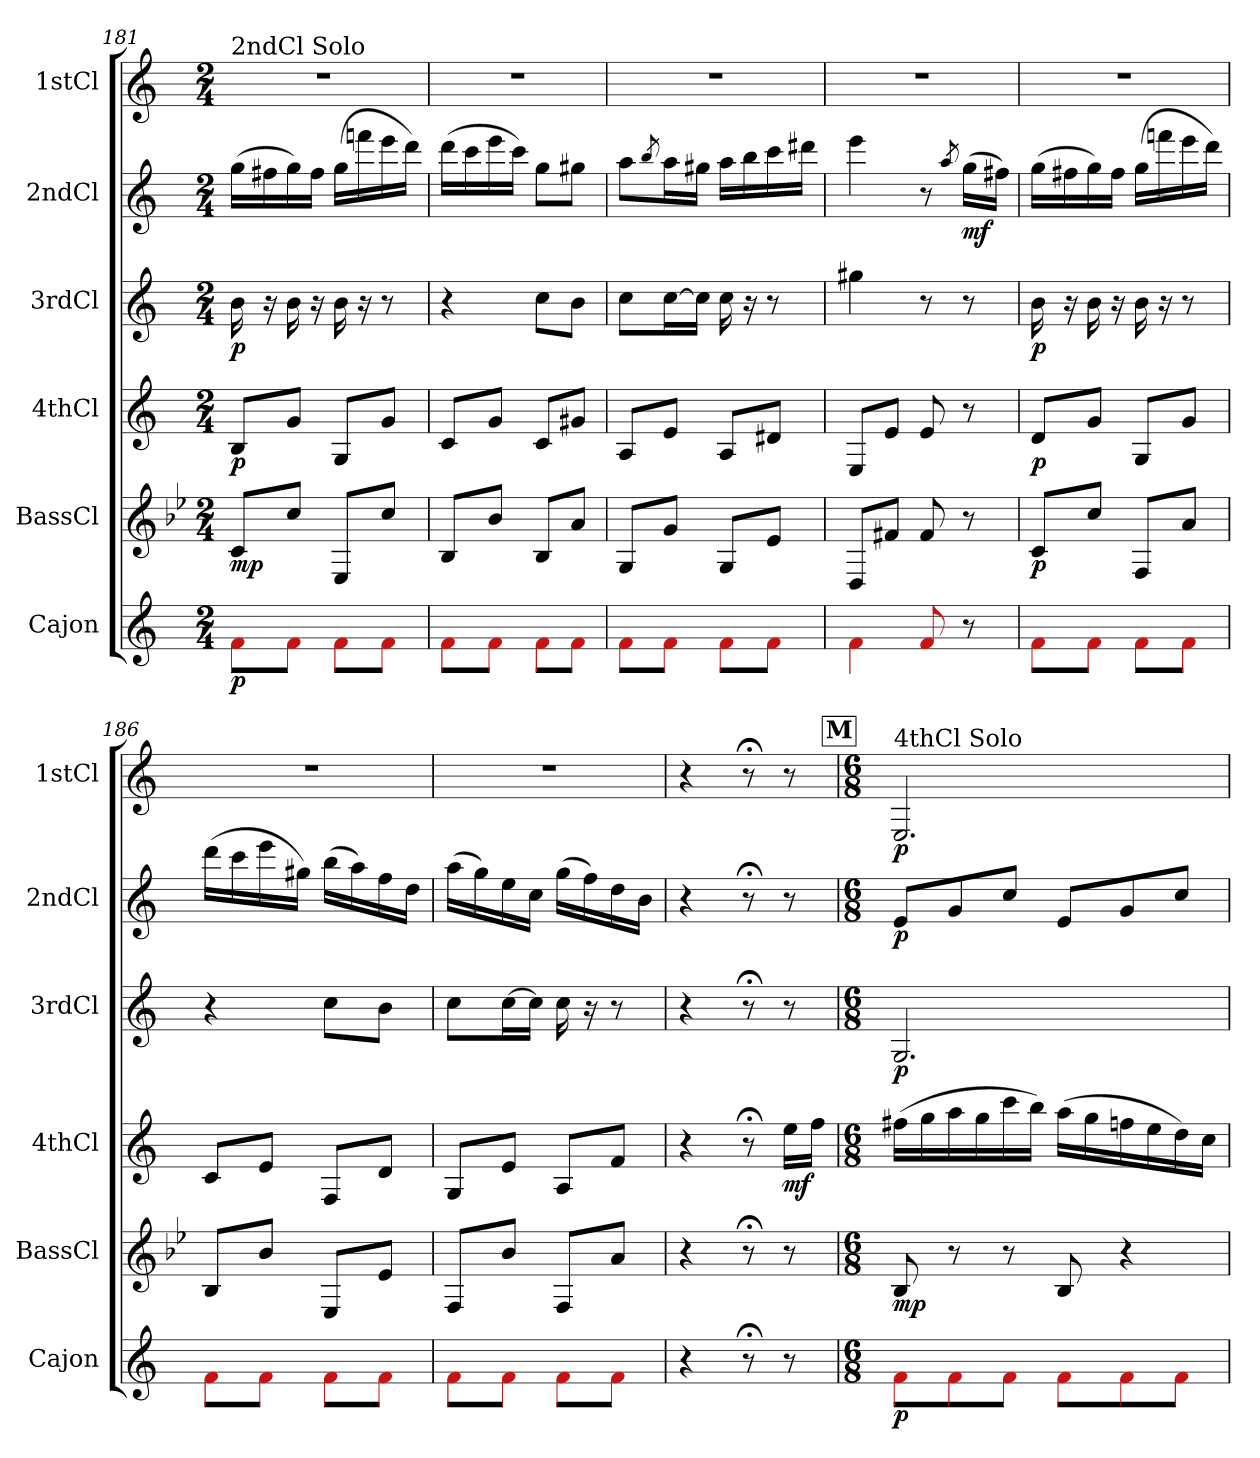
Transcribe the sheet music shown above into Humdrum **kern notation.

**kern	**dynam	**kern	**dynam	**kern	**dynam	**kern	**dynam	**kern	**dynam	**kern	**dynam
*part6	*part6	*part5	*part5	*part4	*part4	*part3	*part3	*part2	*part2	*part1	*part1
*staff6	*staff6	*staff5	*staff5	*staff4	*staff4	*staff3	*staff3	*staff2	*staff2	*staff1	*staff1
*I"Cajon	*	*I"BassCl	*	*I"4thCl	*	*I"3rdCl	*	*I"2ndCl	*	*I"1stCl	*
*I'Cajon	*	*I'BassCl	*	*I'4thCl	*	*I'3rdCl	*	*I'2ndCl	*	*I'1stCl	*
*clefG2	*	*clefG2	*	*clefG2	*	*clefG2	*	*clefG2	*	*clefG2	*
*	*	*ITrd8c14	*	*ITrd1c2	*	*ITrd1c2	*	*ITrd1c2	*	*ITrd1c2	*
*k[]	*	*k[b-e-]	*	*k[b-e-]	*	*k[b-e-]	*	*k[b-e-]	*	*k[b-e-]	*
*M2/4	*	*M2/4	*	*M2/4	*	*M2/4	*	*M2/4	*	*M2/4	*
=181	=181	=181	=181	=181	=181	=181	=181	=181	=181	=181	=181
!	!	!	!	!	!	!	!	!	!	!LO:TX:a:t=2ndCl Solo	!
!	!LO:DY:b	!	!LO:DY:b	!	!LO:DY:b	!	!LO:DY:b	!	!	!	!
8Rf\L	p	8C/L	mp	8A/L	p	16a\	p	(16ff\LL	.	2r	.
.	.	.	.	.	.	16r	.	16een\	.	.	.
8Rf\J	.	8c/J	.	8f/J	.	16a\	.	16ff\)	.	.	.
.	.	.	.	.	.	16r	.	16ee\JJ	.	.	.
8Rf\L	.	8EE-/L	.	8F/L	.	16a\	.	(16ff\LL	.	.	.
.	.	.	.	.	.	16r	.	16eee-X\	.	.	.
8Rf\J	.	8c/J	.	8f/J	.	8r	.	16ddd\	.	.	.
.	.	.	.	.	.	.	.	16ccc\JJ)	.	.	.
=182	=182	=182	=182	=182	=182	=182	=182	=182	=182	=182	=182
8Rf\L	.	8BB-/L	.	8B-/L	.	4r	.	(16ccc\LL	.	2r	.
.	.	.	.	.	.	.	.	16bb-\	.	.	.
8Rf\J	.	8B-/J	.	8f/J	.	.	.	16ddd\	.	.	.
.	.	.	.	.	.	.	.	16bb-\JJ)	.	.	.
8Rf\L	.	8BB-/L	.	8B-/L	.	8b-\L	.	8ff\L	.	.	.
8Rf\J	.	8A/J	.	8f#X/J	.	8a\J	.	8ff#X\J	.	.	.
=183	=183	=183	=183	=183	=183	=183	=183	=183	=183	=183	=183
8Rf\L	.	8GG/L	.	8G/L	.	8b-\L	.	8gg\L	.	2r	.
.	.	.	.	.	.	.	.	8qaa/	.	.	.
8Rf\J	.	8G/J	.	8d/J	.	[16b-\L	.	16gg\L	.	.	.
.	.	.	.	.	.	16b-\JJ]	.	16ff#X\JJ	.	.	.
8Rf\L	.	8GG/L	.	8G/L	.	16b-\	.	16gg\LL	.	.	.
.	.	.	.	.	.	16r	.	16aa\	.	.	.
8Rf\J	.	8E-/J	.	8c#X/J	.	8r	.	16bb-\	.	.	.
.	.	.	.	.	.	.	.	16ccc#X\JJ	.	.	.
!!LO:LB:g=z
=184	=184	=184	=184	=184	=184	=184	=184	=184	=184	=184	=184
4Rf\	.	8DD/L	.	8D/L	.	4ff#X\	.	4ddd\	.	2r	.
.	.	8F#X/J	.	8d/J	.	.	.	.	.	.	.
8Rf/	.	8F#/	.	8d/	.	8r	.	8r	.	.	.
.	.	.	.	.	.	.	.	8qgg/	.	.	.
!	!	!	!	!	!	!	!	!	!LO:DY:b	!	!
8r	.	8r	.	8r	.	8r	.	(16ff\LL	mf	.	.
.	.	.	.	.	.	.	.	16een\JJ)	.	.	.
=185	=185	=185	=185	=185	=185	=185	=185	=185	=185	=185	=185
!	!	!	!LO:DY:b	!	!LO:DY:b	!	!LO:DY:b	!	!	!	!
8Rf\L	.	8C/L	p	8c/L	p	16a\	p	(16ff\LL	.	2r	.
.	.	.	.	.	.	16r	.	16een\	.	.	.
8Rf\J	.	8c/J	.	8f/J	.	16a\	.	16ff\)	.	.	.
.	.	.	.	.	.	16r	.	16ee\JJ	.	.	.
8Rf\L	.	8FF/L	.	8F/L	.	16a\	.	(16ff\LL	.	.	.
.	.	.	.	.	.	16r	.	16eee-X\	.	.	.
8Rf\J	.	8A/J	.	8f/J	.	8r	.	16ddd\	.	.	.
.	.	.	.	.	.	.	.	16ccc\JJ)	.	.	.
=186	=186	=186	=186	=186	=186	=186	=186	=186	=186	=186	=186
8Rf\L	.	8BB-/L	.	8B-/L	.	4r	.	(16ccc\LL	.	2r	.
.	.	.	.	.	.	.	.	16bb-\	.	.	.
8Rf\J	.	8B-/J	.	8d/J	.	.	.	16ddd\	.	.	.
.	.	.	.	.	.	.	.	16ff#X\JJ)	.	.	.
8Rf\L	.	8EE-/L	.	8E-/L	.	8b-\L	.	(16aa\LL	.	.	.
.	.	.	.	.	.	.	.	16gg\)	.	.	.
8Rf\J	.	8E-/J	.	8c/J	.	8a\J	.	16ee-\	.	.	.
.	.	.	.	.	.	.	.	16cc\JJ	.	.	.
=187	=187	=187	=187	=187	=187	=187	=187	=187	=187	=187	=187
8Rf\L	.	8FF/L	.	8F/L	.	8b-\L	.	(16gg\LL	.	2r	.
.	.	.	.	.	.	.	.	16ff\)	.	.	.
8Rf\J	.	8B-/J	.	8d/J	.	[16b-\L	.	16dd\	.	.	.
.	.	.	.	.	.	16b-\JJ]	.	16b-\JJ	.	.	.
8Rf\L	.	8FF/L	.	8G/L	.	16b-\	.	(16ff\LL	.	.	.
.	.	.	.	.	.	16r	.	16ee-\)	.	.	.
8Rf\J	.	8A/J	.	8e-/J	.	8r	.	16cc\	.	.	.
.	.	.	.	.	.	.	.	16a\JJ	.	.	.
!!LO:PB:g=z
=188	=188	=188	=188	=188	=188	=188	=188	=188	=188	=188	=188
4r	.	4r	.	4r	.	4r	.	4r	.	4r	.
8r;<	.	8r;<	.	8r;<	.	8r;<	.	8r;<	.	8r;<	.
*	*	*	*	*	*	*	*	*	*	*MM88	*
!	!	!	!	!	!LO:DY:b	!	!	!	!	!	!
8r	.	8r	.	16dd\LL	mf	8r	.	8r	.	8r	.
.	.	.	.	16ee-\JJ	.	.	.	.	.	.	.
!!LO:REH:place=s1:a:B:fs=14:t=M
=189	=189	=189	=189	=189	=189	=189	=189	=189	=189	=189	=189
*M6/8	*	*M6/8	*	*M6/8	*	*M6/8	*	*M6/8	*	*M6/8	*
!	!	!	!	!	!	!	!	!	!	!LO:TX:a:t=4thCl Solo	!
!	!LO:DY:b	!	!LO:DY:b	!	!	!	!LO:DY:b	!	!LO:DY:b	!	!LO:DY:b
8Rf\L	p	8BB-/	mp	(16een\LL	.	2.F/	p	8d/L	p	2.D/	p
.	.	.	.	16ff\	.	.	.	.	.	.	.
8Rf\	.	8r	.	16gg\	.	.	.	8f/	.	.	.
.	.	.	.	16ff\	.	.	.	.	.	.	.
8Rf\J	.	8r	.	16bb-\	.	.	.	8b-/J	.	.	.
.	.	.	.	16aa\JJ)	.	.	.	.	.	.	.
8Rf\L	.	8BB-/	.	(16gg\LL	.	.	.	8d/L	.	.	.
.	.	.	.	16ff\	.	.	.	.	.	.	.
8Rf\	.	4r	.	16ee-X\	.	.	.	8f/	.	.	.
.	.	.	.	16dd\	.	.	.	.	.	.	.
8Rf\J	.	.	.	16cc\)	.	.	.	8b-/J	.	.	.
.	.	.	.	16b-\JJ	.	.	.	.	.	.	.
=	=	=	=	=	=	=	=	=	=	=	=
*-	*-	*-	*-	*-	*-	*-	*-	*-	*-	*-	*-
